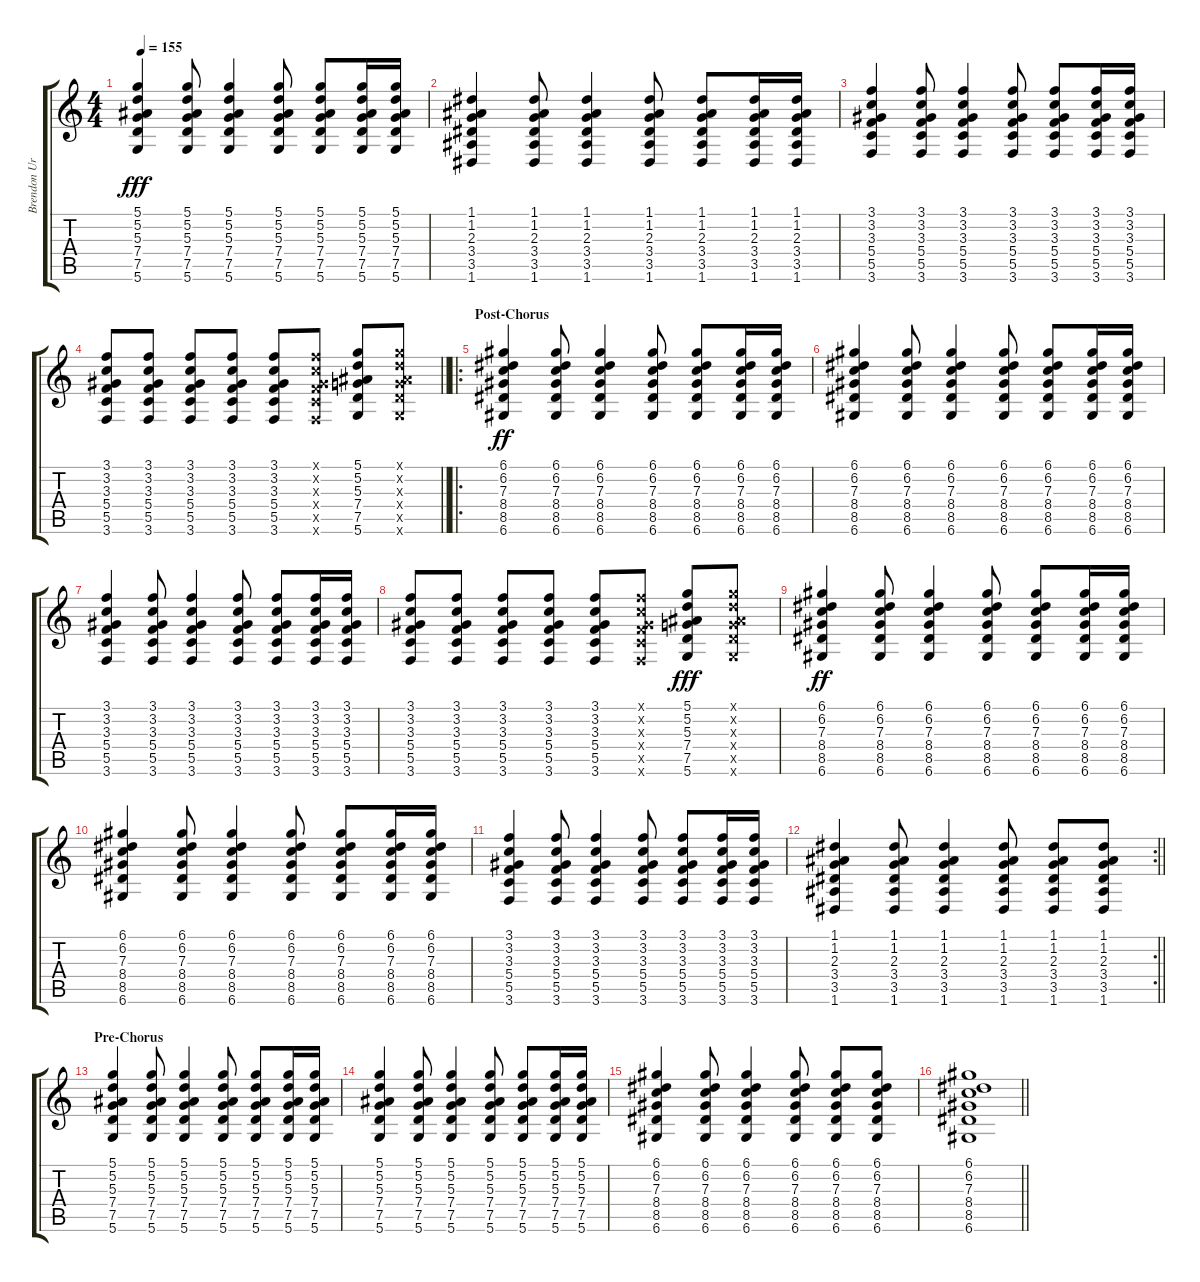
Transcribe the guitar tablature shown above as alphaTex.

\track ("Brendon Uri" "Brendon Ur") {instrument acousticguitarsteel}
\staff {score tabs}
\tuning (D4 A3 F3 C3 G2 D2) {hide}
\ts (4 4)
\tempo 155
\clef g2
\ks c
(5.1 5.2 5.3 7.4 7.5 5.6).4{dy fff} (5.1 5.2 5.3 7.4 7.5 5.6).8 (5.1 5.2 5.3 7.4 7.5 5.6).4 (5.1 5.2 5.3 7.4 7.5 5.6).8 (5.1 5.2 5.3 7.4 7.5 5.6).8 (5.1 5.2 5.3 7.4 7.5 5.6).16 (5.1 5.2 5.3 7.4 7.5 5.6).16 |
(1.1 1.2 2.3 3.4 3.5 1.6).4 (1.1 1.2 2.3 3.4 3.5 1.6).8 (1.1 1.2 2.3 3.4 3.5 1.6).4 (1.1 1.2 2.3 3.4 3.5 1.6).8 (1.1 1.2 2.3 3.4 3.5 1.6).8 (1.1 1.2 2.3 3.4 3.5 1.6).16 (1.1 1.2 2.3 3.4 3.5 1.6).16 |
(3.1 3.2 3.3 5.4 5.5 3.6).4 (3.1 3.2 3.3 5.4 5.5 3.6).8 (3.1 3.2 3.3 5.4 5.5 3.6).4 (3.1 3.2 3.3 5.4 5.5 3.6).8 (3.1 3.2 3.3 5.4 5.5 3.6).8 (3.1 3.2 3.3 5.4 5.5 3.6).16 (3.1 3.2 3.3 5.4 5.5 3.6).16 |
\barLineRight lightlight
(3.1 3.2 3.3 5.4 5.5 3.6).8 (3.1 3.2 3.3 5.4 5.5 3.6).8 (3.1 3.2 3.3 5.4 5.5 3.6).8 (3.1 3.2 3.3 5.4 5.5 3.6).8 (3.1 3.2 3.3 5.4 5.5 3.6).8 (3.1{x} 3.2{x} 3.3{x} 5.4{x} 5.5{x} 3.6{x}).8 (5.1 5.2 5.3 7.4 7.5 5.6).8 (5.1{x} 5.2{x} 5.3{x} 7.4{x} 7.5{x} 5.6{x}).8 |
\ro
\section ("" "Post-Chorus")
(6.1 6.2 7.3 8.4 8.5 6.6).4{dy ff} (6.1 6.2 7.3 8.4 8.5 6.6).8 (6.1 6.2 7.3 8.4 8.5 6.6).4 (6.1 6.2 7.3 8.4 8.5 6.6).8 (6.1 6.2 7.3 8.4 8.5 6.6).8 (6.1 6.2 7.3 8.4 8.5 6.6).16 (6.1 6.2 7.3 8.4 8.5 6.6).16 |
(6.1 6.2 7.3 8.4 8.5 6.6).4 (6.1 6.2 7.3 8.4 8.5 6.6).8 (6.1 6.2 7.3 8.4 8.5 6.6).4 (6.1 6.2 7.3 8.4 8.5 6.6).8 (6.1 6.2 7.3 8.4 8.5 6.6).8 (6.1 6.2 7.3 8.4 8.5 6.6).16 (6.1 6.2 7.3 8.4 8.5 6.6).16 |
(3.1 3.2 3.3 5.4 5.5 3.6).4 (3.1 3.2 3.3 5.4 5.5 3.6).8 (3.1 3.2 3.3 5.4 5.5 3.6).4 (3.1 3.2 3.3 5.4 5.5 3.6).8 (3.1 3.2 3.3 5.4 5.5 3.6).8 (3.1 3.2 3.3 5.4 5.5 3.6).16 (3.1 3.2 3.3 5.4 5.5 3.6).16 |
(3.1 3.2 3.3 5.4 5.5 3.6).8 (3.1 3.2 3.3 5.4 5.5 3.6).8 (3.1 3.2 3.3 5.4 5.5 3.6).8 (3.1 3.2 3.3 5.4 5.5 3.6).8 (3.1 3.2 3.3 5.4 5.5 3.6).8 (3.1{x} 3.2{x} 3.3{x} 5.4{x} 5.5{x} 3.6{x}).8 (5.1 5.2 5.3 7.4 7.5 5.6).8{dy fff} (5.1{x} 5.2{x} 5.3{x} 7.4{x} 7.5{x} 5.6{x}).8 |
(6.1 6.2 7.3 8.4 8.5 6.6).4{dy ff} (6.1 6.2 7.3 8.4 8.5 6.6).8 (6.1 6.2 7.3 8.4 8.5 6.6).4 (6.1 6.2 7.3 8.4 8.5 6.6).8 (6.1 6.2 7.3 8.4 8.5 6.6).8 (6.1 6.2 7.3 8.4 8.5 6.6).16 (6.1 6.2 7.3 8.4 8.5 6.6).16 |
(6.1 6.2 7.3 8.4 8.5 6.6).4 (6.1 6.2 7.3 8.4 8.5 6.6).8 (6.1 6.2 7.3 8.4 8.5 6.6).4 (6.1 6.2 7.3 8.4 8.5 6.6).8 (6.1 6.2 7.3 8.4 8.5 6.6).8 (6.1 6.2 7.3 8.4 8.5 6.6).16 (6.1 6.2 7.3 8.4 8.5 6.6).16 |
(3.1 3.2 3.3 5.4 5.5 3.6).4 (3.1 3.2 3.3 5.4 5.5 3.6).8 (3.1 3.2 3.3 5.4 5.5 3.6).4 (3.1 3.2 3.3 5.4 5.5 3.6).8 (3.1 3.2 3.3 5.4 5.5 3.6).8 (3.1 3.2 3.3 5.4 5.5 3.6).16 (3.1 3.2 3.3 5.4 5.5 3.6).16 |
\rc 2
\barLineRight lightlight
(1.1 1.2 2.3 3.4 3.5 1.6).4 (1.1 1.2 2.3 3.4 3.5 1.6).8 (1.1 1.2 2.3 3.4 3.5 1.6).4 (1.1 1.2 2.3 3.4 3.5 1.6).8 (1.1 1.2 2.3 3.4 3.5 1.6).8 (1.1 1.2 2.3 3.4 3.5 1.6).8 |
\section ("" "Pre-Chorus")
(5.1 5.2 5.3 7.4 7.5 5.6).4 (5.1 5.2 5.3 7.4 7.5 5.6).8 (5.1 5.2 5.3 7.4 7.5 5.6).4 (5.1 5.2 5.3 7.4 7.5 5.6).8 (5.1 5.2 5.3 7.4 7.5 5.6).8 (5.1 5.2 5.3 7.4 7.5 5.6).16 (5.1 5.2 5.3 7.4 7.5 5.6).16 |
(5.1 5.2 5.3 7.4 7.5 5.6).4 (5.1 5.2 5.3 7.4 7.5 5.6).8 (5.1 5.2 5.3 7.4 7.5 5.6).4 (5.1 5.2 5.3 7.4 7.5 5.6).8 (5.1 5.2 5.3 7.4 7.5 5.6).8 (5.1 5.2 5.3 7.4 7.5 5.6).16 (5.1 5.2 5.3 7.4 7.5 5.6).16 |
(6.1 6.2 7.3 8.4 8.5 6.6).4 (6.1 6.2 7.3 8.4 8.5 6.6).8 (6.1 6.2 7.3 8.4 8.5 6.6).4 (6.1 6.2 7.3 8.4 8.5 6.6).8 (6.1 6.2 7.3 8.4 8.5 6.6).8 (6.1 6.2 7.3 8.4 8.5 6.6).8 |
\barLineRight lightlight
(6.1 6.2 7.3 8.4 8.5 6.6).1
